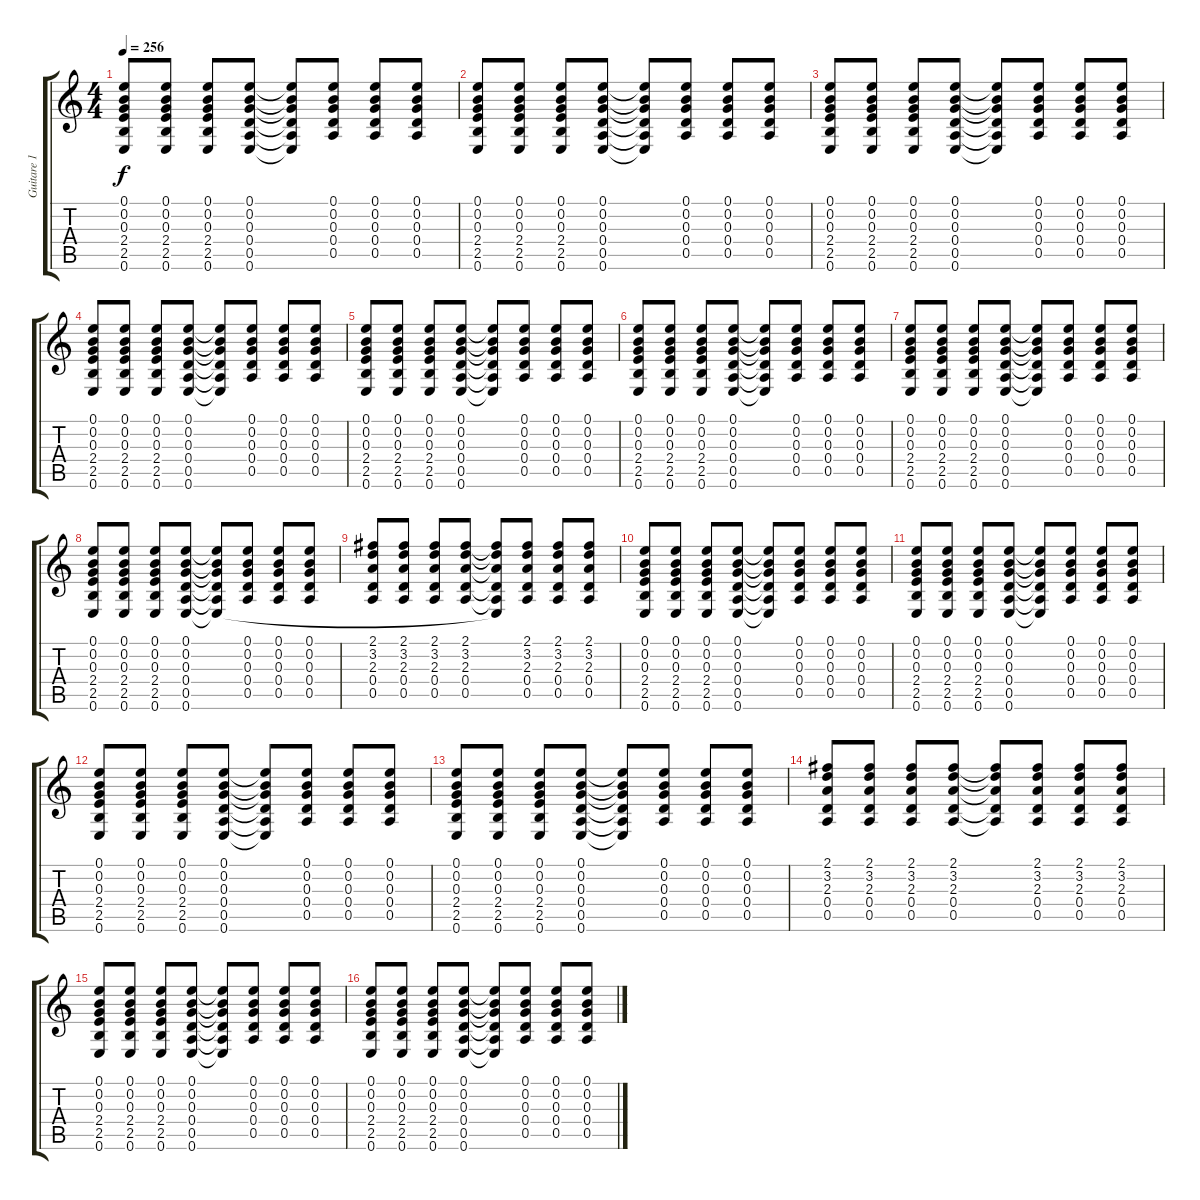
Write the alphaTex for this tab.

\track ("Guitare 1" "Guitare 1") {instrument electricguitarclean}
\staff {score tabs}
\tuning (E4 B3 G3 D3 A2 E2) {hide}
\ts (4 4)
\tempo 256
\clef g2
\ks c
(0.1 0.2 0.3 2.4 2.5 0.6).8{dy f} (0.1 0.2 0.3 2.4 2.5 0.6).8 (0.1 0.2 0.3 2.4 2.5 0.6).8 (0.1 0.2 0.3 0.4 0.5 0.6).8 (0.1{t} 0.2{t} 0.3{t} 0.4{t} 0.5{t} 0.6{t}).8 (0.1 0.2 0.3 0.4 0.5).8 (0.1 0.2 0.3 0.4 0.5).8 (0.1 0.2 0.3 0.4 0.5).8 |
(0.1 0.2 0.3 2.4 2.5 0.6).8 (0.1 0.2 0.3 2.4 2.5 0.6).8 (0.1 0.2 0.3 2.4 2.5 0.6).8 (0.1 0.2 0.3 0.4 0.5 0.6).8 (0.1{t} 0.2{t} 0.3{t} 0.4{t} 0.5{t} 0.6{t}).8 (0.1 0.2 0.3 0.4 0.5).8 (0.1 0.2 0.3 0.4 0.5).8 (0.1 0.2 0.3 0.4 0.5).8 |
(0.1 0.2 0.3 2.4 2.5 0.6).8 (0.1 0.2 0.3 2.4 2.5 0.6).8 (0.1 0.2 0.3 2.4 2.5 0.6).8 (0.1 0.2 0.3 0.4 0.5 0.6).8 (0.1{t} 0.2{t} 0.3{t} 0.4{t} 0.5{t} 0.6{t}).8 (0.1 0.2 0.3 0.4 0.5).8 (0.1 0.2 0.3 0.4 0.5).8 (0.1 0.2 0.3 0.4 0.5).8 |
(0.1 0.2 0.3 2.4 2.5 0.6).8 (0.1 0.2 0.3 2.4 2.5 0.6).8 (0.1 0.2 0.3 2.4 2.5 0.6).8 (0.1 0.2 0.3 0.4 0.5 0.6).8 (0.1{t} 0.2{t} 0.3{t} 0.4{t} 0.5{t} 0.6{t}).8 (0.1 0.2 0.3 0.4 0.5).8 (0.1 0.2 0.3 0.4 0.5).8 (0.1 0.2 0.3 0.4 0.5).8 |
(0.1 0.2 0.3 2.4 2.5 0.6).8 (0.1 0.2 0.3 2.4 2.5 0.6).8 (0.1 0.2 0.3 2.4 2.5 0.6).8 (0.1 0.2 0.3 0.4 0.5 0.6).8 (0.1{t} 0.2{t} 0.3{t} 0.4{t} 0.5{t} 0.6{t}).8 (0.1 0.2 0.3 0.4 0.5).8 (0.1 0.2 0.3 0.4 0.5).8 (0.1 0.2 0.3 0.4 0.5).8 |
(0.1 0.2 0.3 2.4 2.5 0.6).8 (0.1 0.2 0.3 2.4 2.5 0.6).8 (0.1 0.2 0.3 2.4 2.5 0.6).8 (0.1 0.2 0.3 0.4 0.5 0.6).8 (0.1{t} 0.2{t} 0.3{t} 0.4{t} 0.5{t} 0.6{t}).8 (0.1 0.2 0.3 0.4 0.5).8 (0.1 0.2 0.3 0.4 0.5).8 (0.1 0.2 0.3 0.4 0.5).8 |
(0.1 0.2 0.3 2.4 2.5 0.6).8 (0.1 0.2 0.3 2.4 2.5 0.6).8 (0.1 0.2 0.3 2.4 2.5 0.6).8 (0.1 0.2 0.3 0.4 0.5 0.6).8 (0.1{t} 0.2{t} 0.3{t} 0.4{t} 0.5{t} 0.6{t}).8 (0.1 0.2 0.3 0.4 0.5).8 (0.1 0.2 0.3 0.4 0.5).8 (0.1 0.2 0.3 0.4 0.5).8 |
(0.1 0.2 0.3 2.4 2.5 0.6).8 (0.1 0.2 0.3 2.4 2.5 0.6).8 (0.1 0.2 0.3 2.4 2.5 0.6).8 (0.1 0.2 0.3 0.4 0.5 0.6).8 (0.1{t} 0.2{t} 0.3{t} 0.4{t} 0.5{t} 0.6{t}).8 (0.1 0.2 0.3 0.4 0.5).8 (0.1 0.2 0.3 0.4 0.5).8 (0.1 0.2 0.3 0.4 0.5).8 |
(2.1 3.2 2.3 0.4 0.5).8 (2.1 3.2 2.3 0.4 0.5).8 (2.1 3.2 2.3 0.4 0.5).8 (2.1 3.2 2.3 0.4 0.5).8 (2.1{t} 3.2{t} 2.3{t} 0.4{t} 0.5{t} 0.6{t}).8 (2.1 3.2 2.3 0.4 0.5).8 (2.1 3.2 2.3 0.4 0.5).8 (2.1 3.2 2.3 0.4 0.5).8 |
(0.1 0.2 0.3 2.4 2.5 0.6).8 (0.1 0.2 0.3 2.4 2.5 0.6).8 (0.1 0.2 0.3 2.4 2.5 0.6).8 (0.1 0.2 0.3 0.4 0.5 0.6).8 (0.1{t} 0.2{t} 0.3{t} 0.4{t} 0.5{t} 0.6{t}).8 (0.1 0.2 0.3 0.4 0.5).8 (0.1 0.2 0.3 0.4 0.5).8 (0.1 0.2 0.3 0.4 0.5).8 |
(0.1 0.2 0.3 2.4 2.5 0.6).8 (0.1 0.2 0.3 2.4 2.5 0.6).8 (0.1 0.2 0.3 2.4 2.5 0.6).8 (0.1 0.2 0.3 0.4 0.5 0.6).8 (0.1{t} 0.2{t} 0.3{t} 0.4{t} 0.5{t} 0.6{t}).8 (0.1 0.2 0.3 0.4 0.5).8 (0.1 0.2 0.3 0.4 0.5).8 (0.1 0.2 0.3 0.4 0.5).8 |
(0.1 0.2 0.3 2.4 2.5 0.6).8 (0.1 0.2 0.3 2.4 2.5 0.6).8 (0.1 0.2 0.3 2.4 2.5 0.6).8 (0.1 0.2 0.3 0.4 0.5 0.6).8 (0.1{t} 0.2{t} 0.3{t} 0.4{t} 0.5{t} 0.6{t}).8 (0.1 0.2 0.3 0.4 0.5).8 (0.1 0.2 0.3 0.4 0.5).8 (0.1 0.2 0.3 0.4 0.5).8 |
(0.1 0.2 0.3 2.4 2.5 0.6).8 (0.1 0.2 0.3 2.4 2.5 0.6).8 (0.1 0.2 0.3 2.4 2.5 0.6).8 (0.1 0.2 0.3 0.4 0.5 0.6).8 (0.1{t} 0.2{t} 0.3{t} 0.4{t} 0.5{t} 0.6{t}).8 (0.1 0.2 0.3 0.4 0.5).8 (0.1 0.2 0.3 0.4 0.5).8 (0.1 0.2 0.3 0.4 0.5).8 |
(2.1 3.2 2.3 0.4 0.5).8 (2.1 3.2 2.3 0.4 0.5).8 (2.1 3.2 2.3 0.4 0.5).8 (2.1 3.2 2.3 0.4 0.5).8 (2.1{t} 3.2{t} 2.3{t} 0.4{t} 0.5{t}).8 (2.1 3.2 2.3 0.4 0.5).8 (2.1 3.2 2.3 0.4 0.5).8 (2.1 3.2 2.3 0.4 0.5).8 |
(0.1 0.2 0.3 2.4 2.5 0.6).8 (0.1 0.2 0.3 2.4 2.5 0.6).8 (0.1 0.2 0.3 2.4 2.5 0.6).8 (0.1 0.2 0.3 0.4 0.5 0.6).8 (0.1{t} 0.2{t} 0.3{t} 0.4{t} 0.5{t} 0.6{t}).8 (0.1 0.2 0.3 0.4 0.5).8 (0.1 0.2 0.3 0.4 0.5).8 (0.1 0.2 0.3 0.4 0.5).8 |
(0.1 0.2 0.3 2.4 2.5 0.6).8 (0.1 0.2 0.3 2.4 2.5 0.6).8 (0.1 0.2 0.3 2.4 2.5 0.6).8 (0.1 0.2 0.3 0.4 0.5 0.6).8 (0.1{t} 0.2{t} 0.3{t} 0.4{t} 0.5{t} 0.6{t}).8 (0.1 0.2 0.3 0.4 0.5).8 (0.1 0.2 0.3 0.4 0.5).8 (0.1 0.2 0.3 0.4 0.5).8
